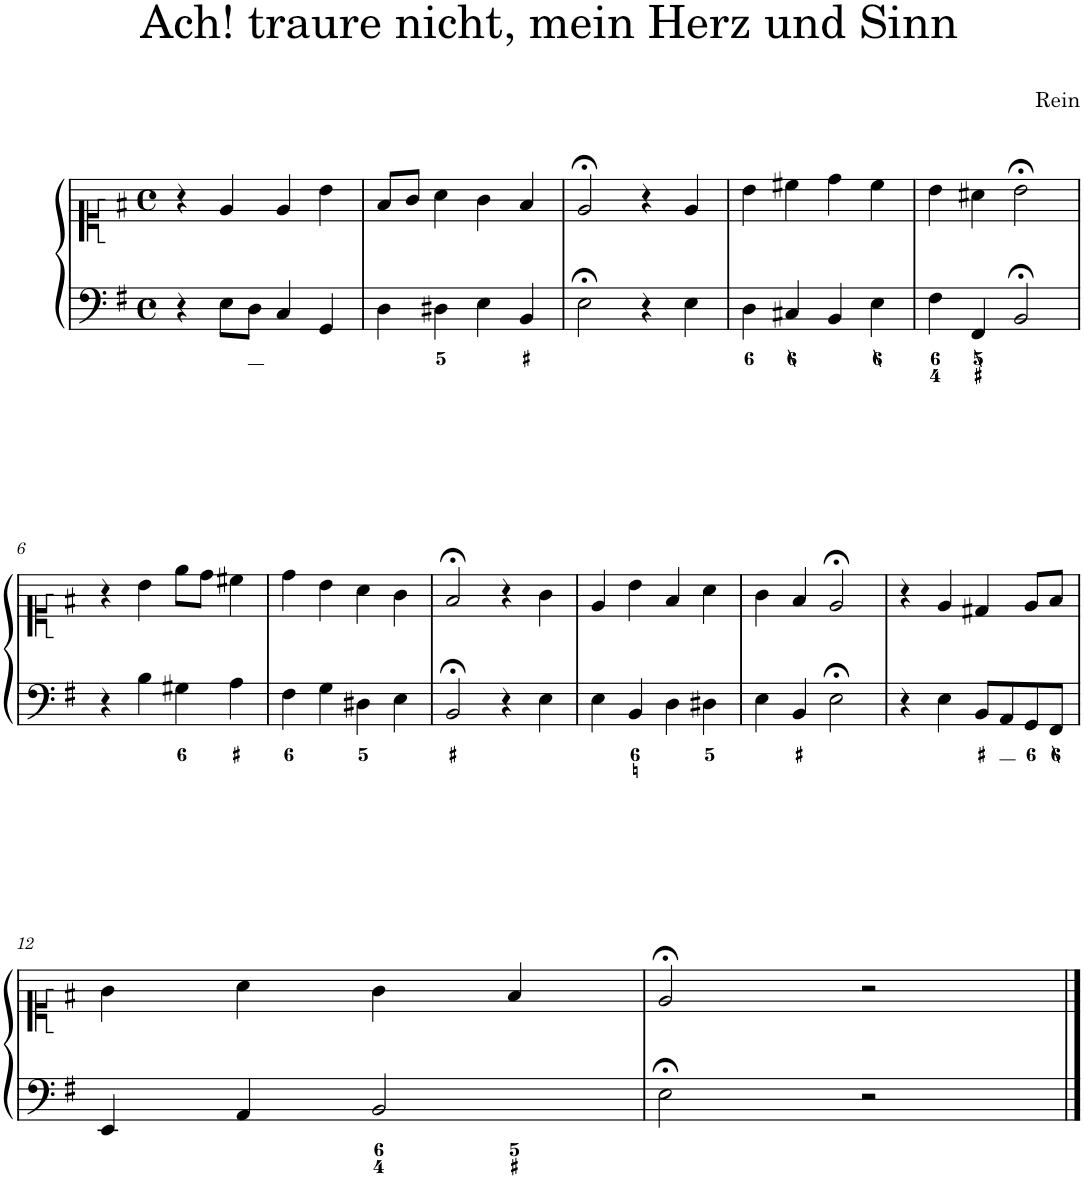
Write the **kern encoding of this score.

**kern	**kern
*part1	*part1
*staff2	*staff1
*I"Piano	*
*I'Pno.	*
*clefF4	*clefC1
*k[f#]	*k[f#]
*M4/4	*M4/4
*met(c)	*met(c)
=1	=1
4r	4r
8E\L	4e/
8D\J	.
4C/	4e/
4GG/	4b\
=2	=2
4D\	8f#/L
.	8g/J
4D#X\	4a\
4E\	4g\
4BB/	4f#/
=3	=3
2E;<\	2e;</
4r	4r
4E\	4e/
=4	=4
4D\	4b\
4C#X/	4cc#X\
4BB/	4dd\
4E\	4cc#\
=5	=5
4F#\	4b\
4FF#/	4a#X\
2BB;</	2b;<\
!!LO:LB:g=z
=6	=6
4r	4r
4B\	4b\
4G#X\	8ee\L
.	8dd\J
4A\	4cc#X\
=7	=7
4F#\	4dd\
4G\	4b\
4D#X\	4a\
4E\	4g\
=8	=8
2BB;</	2f#;</
4r	4r
4E\	4g\
=9	=9
4E\	4e/
4BB/	4b\
4D\	4f#/
4D#X\	4a\
=10	=10
4E\	4g\
4BB/	4f#/
2E;<\	2e;</
=11	=11
4r	4r
4E\	4e/
8BB/L	4d#X/
8AA/	.
8GG/	8e/L
8FF#/J	8f#/J
!!LO:LB:g=z
=12	=12
4EE/	4g\
4AA/	4a\
2BB/	4g\
.	4f#/
=13	=13
2E;<\	2e;</
2r	2r
==	==
*-	*-
